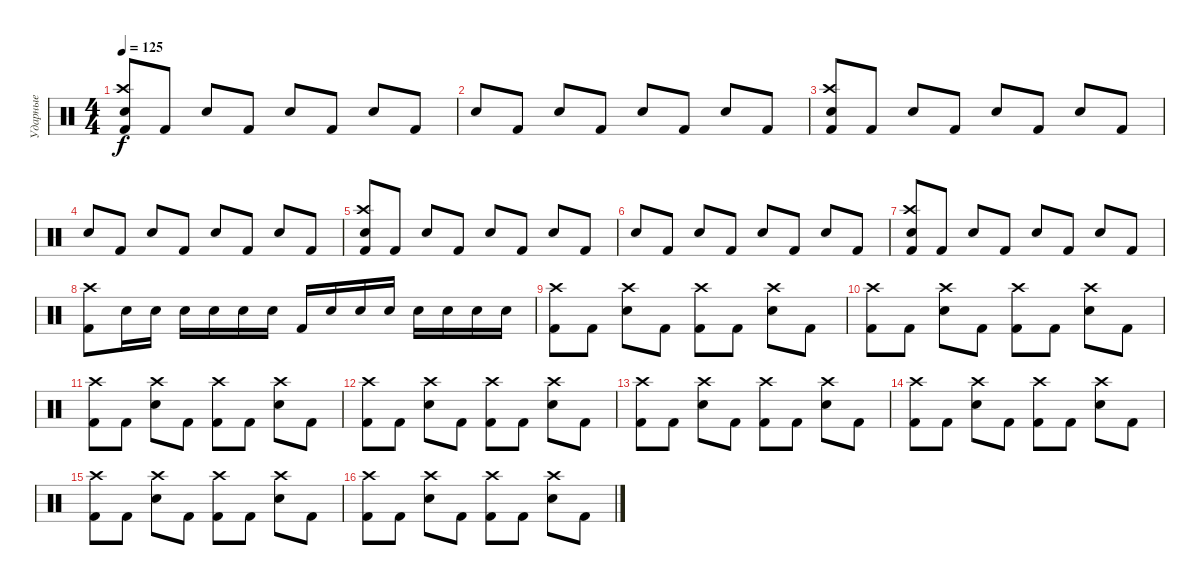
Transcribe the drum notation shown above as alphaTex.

\track ("Ударные" "Ударные") {instrument percussion}
\staff {score}
\articulation defaults
\ts (4 4)
\tempo 125
\clef neutral
\ks c
("Kick (hit) 2" "Crash high (hit)" "Snare (hit) 2").8{dy f} "Kick (hit) 2".8 "Snare (hit) 2".8 "Kick (hit) 2".8 "Snare (hit) 2".8 "Kick (hit) 2".8 "Snare (hit) 2".8 "Kick (hit) 2".8 |
"Snare (hit) 2".8 "Kick (hit) 2".8 "Snare (hit) 2".8 "Kick (hit) 2".8 "Snare (hit) 2".8 "Kick (hit) 2".8 "Snare (hit) 2".8 "Kick (hit) 2".8 |
("Kick (hit) 2" "Crash high (hit)" "Snare (hit) 2").8 "Kick (hit) 2".8 "Snare (hit) 2".8 "Kick (hit) 2".8 "Snare (hit) 2".8 "Kick (hit) 2".8 "Snare (hit) 2".8 "Kick (hit) 2".8 |
"Snare (hit) 2".8 "Kick (hit) 2".8 "Snare (hit) 2".8 "Kick (hit) 2".8 "Snare (hit) 2".8 "Kick (hit) 2".8 "Snare (hit) 2".8 "Kick (hit) 2".8 |
("Kick (hit) 2" "Crash high (hit)" "Snare (hit) 2").8 "Kick (hit) 2".8 "Snare (hit) 2".8 "Kick (hit) 2".8 "Snare (hit) 2".8 "Kick (hit) 2".8 "Snare (hit) 2".8 "Kick (hit) 2".8 |
"Snare (hit) 2".8 "Kick (hit) 2".8 "Snare (hit) 2".8 "Kick (hit) 2".8 "Snare (hit) 2".8 "Kick (hit) 2".8 "Snare (hit) 2".8 "Kick (hit) 2".8 |
("Kick (hit) 2" "Crash high (hit)" "Snare (hit) 2").8 "Kick (hit) 2".8 "Snare (hit) 2".8 "Kick (hit) 2".8 "Snare (hit) 2".8 "Kick (hit) 2".8 "Snare (hit) 2".8 "Kick (hit) 2".8 |
("Kick (hit) 2" "Crash high (hit)").8 "Electric Snare (hit)".16 "Electric Snare (hit)".16 "Electric Snare (hit)".16 "Electric Snare (hit)".16 "Electric Snare (hit)".16 "Electric Snare (hit)".16 "Kick (hit) 2".16 "Electric Snare (hit)".16 "Electric Snare (hit)".16 "Electric Snare (hit)".16 "Electric Snare (hit)".16 "Electric Snare (hit)".16 "Electric Snare (hit)".16 "Electric Snare (hit)".16 |
("Kick (hit) 2" "Crash high (hit)").8 "Kick (hit) 2".8 ("Electric Snare (hit)" "Crash high (hit)").8 "Kick (hit) 2".8 ("Crash high (hit)" "Kick (hit) 2").8 "Kick (hit) 2".8 ("Electric Snare (hit)" "Crash high (hit)").8 "Kick (hit) 2".8 |
("Kick (hit) 2" "Crash high (hit)").8 "Kick (hit) 2".8 ("Electric Snare (hit)" "Crash high (hit)").8 "Kick (hit) 2".8 ("Crash high (hit)" "Kick (hit) 2").8 "Kick (hit) 2".8 ("Electric Snare (hit)" "Crash high (hit)").8 "Kick (hit) 2".8 |
("Kick (hit) 2" "Crash high (hit)").8 "Kick (hit) 2".8 ("Electric Snare (hit)" "Crash high (hit)").8 "Kick (hit) 2".8 ("Crash high (hit)" "Kick (hit) 2").8 "Kick (hit) 2".8 ("Electric Snare (hit)" "Crash high (hit)").8 "Kick (hit) 2".8 |
("Kick (hit) 2" "Crash high (hit)").8 "Kick (hit) 2".8 ("Electric Snare (hit)" "Crash high (hit)").8 "Kick (hit) 2".8 ("Crash high (hit)" "Kick (hit) 2").8 "Kick (hit) 2".8 ("Electric Snare (hit)" "Crash high (hit)").8 "Kick (hit) 2".8 |
("Kick (hit) 2" "Crash high (hit)").8 "Kick (hit) 2".8 ("Electric Snare (hit)" "Crash high (hit)").8 "Kick (hit) 2".8 ("Crash high (hit)" "Kick (hit) 2").8 "Kick (hit) 2".8 ("Electric Snare (hit)" "Crash high (hit)").8 "Kick (hit) 2".8 |
("Kick (hit) 2" "Crash high (hit)").8 "Kick (hit) 2".8 ("Electric Snare (hit)" "Crash high (hit)").8 "Kick (hit) 2".8 ("Crash high (hit)" "Kick (hit) 2").8 "Kick (hit) 2".8 ("Electric Snare (hit)" "Crash high (hit)").8 "Kick (hit) 2".8 |
("Kick (hit) 2" "Crash high (hit)").8 "Kick (hit) 2".8 ("Electric Snare (hit)" "Crash high (hit)").8 "Kick (hit) 2".8 ("Crash high (hit)" "Kick (hit) 2").8 "Kick (hit) 2".8 ("Electric Snare (hit)" "Crash high (hit)").8 "Kick (hit) 2".8 |
("Kick (hit) 2" "Crash high (hit)").8 "Kick (hit) 2".8 ("Electric Snare (hit)" "Crash high (hit)").8 "Kick (hit) 2".8 ("Crash high (hit)" "Kick (hit) 2").8 "Kick (hit) 2".8 ("Electric Snare (hit)" "Crash high (hit)").8 "Kick (hit) 2".8
